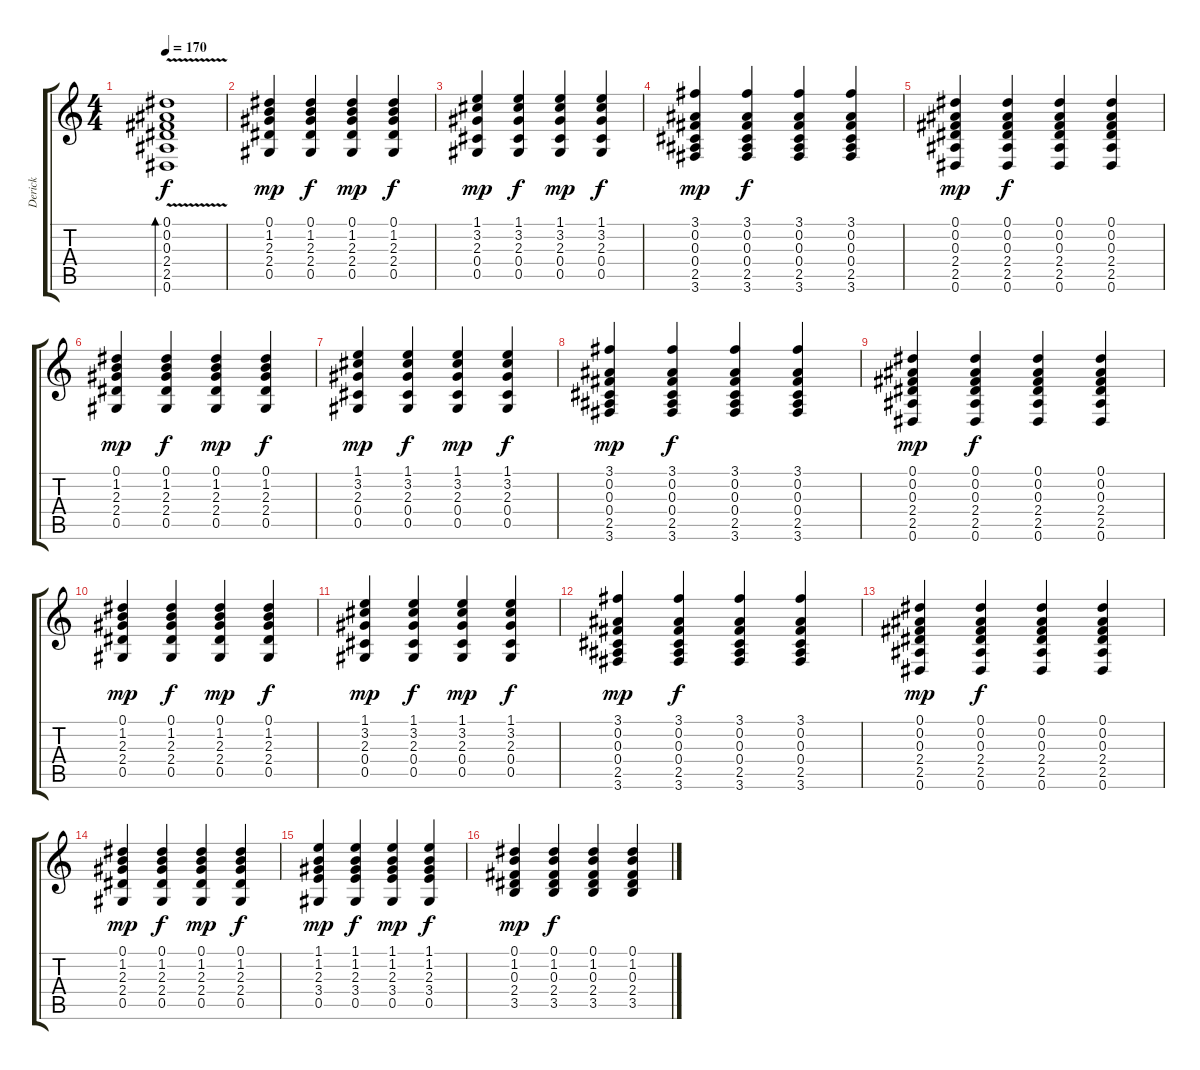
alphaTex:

\track ("Derick" "Derick") {instrument distortionguitar}
\staff {score tabs}
\tuning (Eb4 Bb3 Gb3 Db3 Ab2 Eb2) {hide}
\ts (4 4)
\tempo 170
\clef g2
\ks c
(0.1 0.2 0.3 2.4{v} 2.5 0.6).1{bd 240 dy f} |
(0.1 1.2 2.3 2.4 0.5).4{dy mp instrument electricguitarclean} (0.1 1.2 2.3 2.4 0.5).4{dy f} (0.1 1.2 2.3 2.4 0.5).4{dy mp} (0.1 1.2 2.3 2.4 0.5).4{dy f} |
(1.1 3.2 2.3 0.4 0.5).4{dy mp} (1.1 3.2 2.3 0.4 0.5).4{dy f} (1.1 3.2 2.3 0.4 0.5).4{dy mp} (1.1 3.2 2.3 0.4 0.5).4{dy f} |
(3.1 0.2 0.3 0.4 2.5 3.6).4{dy mp} (3.1 0.2 0.3 0.4 2.5 3.6).4{dy f} (3.1 0.2 0.3 0.4 2.5 3.6).4 (3.1 0.2 0.3 0.4 2.5 3.6).4 |
(0.1 0.2 0.3 2.4 2.5 0.6).4{dy mp} (0.1 0.2 0.3 2.4 2.5 0.6).4{dy f} (0.1 0.2 0.3 2.4 2.5 0.6).4 (0.1 0.2 0.3 2.4 2.5 0.6).4 |
(0.1 1.2 2.3 2.4 0.5).4{dy mp instrument electricguitarclean} (0.1 1.2 2.3 2.4 0.5).4{dy f} (0.1 1.2 2.3 2.4 0.5).4{dy mp} (0.1 1.2 2.3 2.4 0.5).4{dy f} |
(1.1 3.2 2.3 0.4 0.5).4{dy mp} (1.1 3.2 2.3 0.4 0.5).4{dy f} (1.1 3.2 2.3 0.4 0.5).4{dy mp} (1.1 3.2 2.3 0.4 0.5).4{dy f} |
(3.1 0.2 0.3 0.4 2.5 3.6).4{dy mp} (3.1 0.2 0.3 0.4 2.5 3.6).4{dy f} (3.1 0.2 0.3 0.4 2.5 3.6).4 (3.1 0.2 0.3 0.4 2.5 3.6).4 |
(0.1 0.2 0.3 2.4 2.5 0.6).4{dy mp} (0.1 0.2 0.3 2.4 2.5 0.6).4{dy f} (0.1 0.2 0.3 2.4 2.5 0.6).4 (0.1 0.2 0.3 2.4 2.5 0.6).4 |
(0.1 1.2 2.3 2.4 0.5).4{dy mp instrument electricguitarclean} (0.1 1.2 2.3 2.4 0.5).4{dy f} (0.1 1.2 2.3 2.4 0.5).4{dy mp} (0.1 1.2 2.3 2.4 0.5).4{dy f} |
(1.1 3.2 2.3 0.4 0.5).4{dy mp} (1.1 3.2 2.3 0.4 0.5).4{dy f} (1.1 3.2 2.3 0.4 0.5).4{dy mp} (1.1 3.2 2.3 0.4 0.5).4{dy f} |
(3.1 0.2 0.3 0.4 2.5 3.6).4{dy mp} (3.1 0.2 0.3 0.4 2.5 3.6).4{dy f} (3.1 0.2 0.3 0.4 2.5 3.6).4 (3.1 0.2 0.3 0.4 2.5 3.6).4 |
(0.1 0.2 0.3 2.4 2.5 0.6).4{dy mp} (0.1 0.2 0.3 2.4 2.5 0.6).4{dy f} (0.1 0.2 0.3 2.4 2.5 0.6).4 (0.1 0.2 0.3 2.4 2.5 0.6).4 |
(0.1 1.2 2.3 2.4 0.5).4{dy mp instrument electricguitarclean} (0.1 1.2 2.3 2.4 0.5).4{dy f} (0.1 1.2 2.3 2.4 0.5).4{dy mp} (0.1 1.2 2.3 2.4 0.5).4{dy f} |
(1.1 1.2 2.3 3.4 0.5).4{dy mp} (1.1 1.2 2.3 3.4 0.5).4{dy f} (1.1 1.2 2.3 3.4 0.5).4{dy mp} (1.1 1.2 2.3 3.4 0.5).4{dy f} |
(0.1 1.2 0.3 2.4 3.5).4{dy mp} (0.1 1.2 0.3 2.4 3.5).4{dy f} (0.1 1.2 0.3 2.4 3.5).4 (0.1 1.2 0.3 2.4 3.5).4
